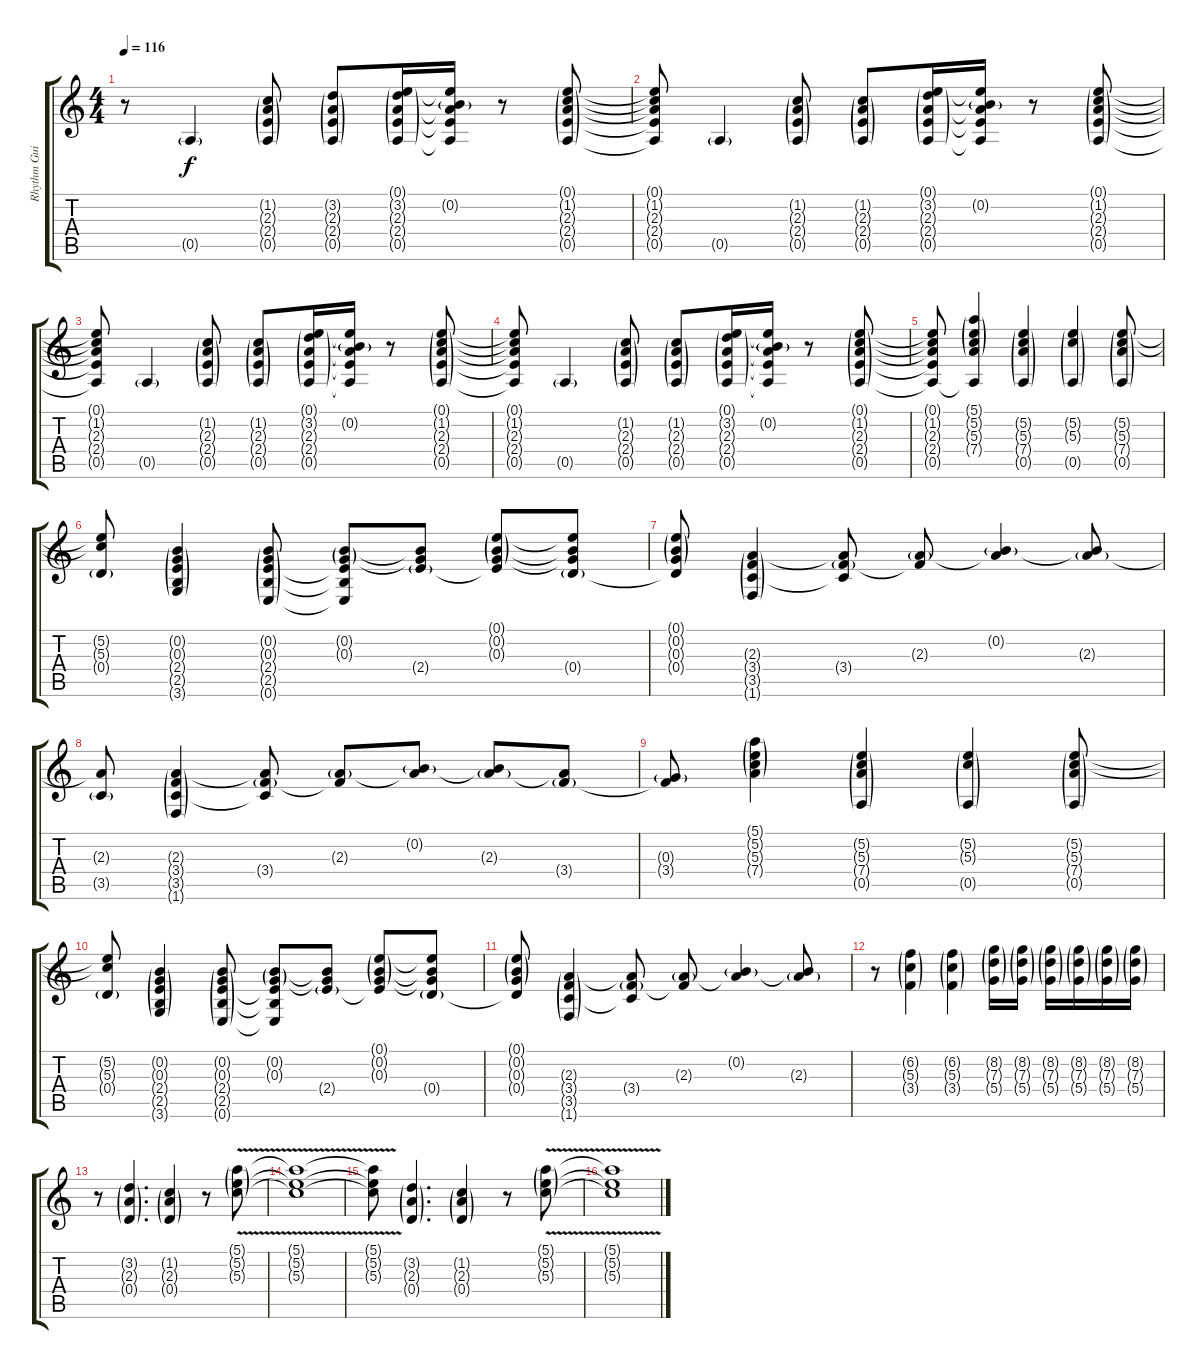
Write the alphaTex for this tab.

\track ("Rhythm Guitar 1 Echo" "Rhythm Gui") {instrument distortionguitar}
\staff {score tabs}
\tuning (E4 B3 G3 D3 A2 E2) {hide}
\ts (4 4)
\tempo 116
\clef g2
\ks c
r.8{dy f} 0.5{g}.4{volume 6} (1.2{g} 2.3{g} 2.4{g} 0.5{g}).8 (3.2{g} 2.3{g} 2.4{g} 0.5{g}).8 (0.1{g} 3.2{g} 2.3{g} 2.4{g} 0.5{g}).16 (0.1{t} 0.2{g} 2.3{t} 2.4{t} 0.5{t}).16 r.8 (0.1{g} 1.2{g} 2.3{g} 2.4{g} 0.5{g}).8 |
(0.1{t} 1.2{t} 2.3{t} 2.4{t} 0.5{t}).8 0.5{g}.4 (1.2{g} 2.3{g} 2.4{g} 0.5{g}).8 (1.2{g} 2.3{g} 2.4{g} 0.5{g}).8 (0.1{g} 3.2{g} 2.3{g} 2.4{g} 0.5{g}).16 (0.1{t} 0.2{g} 2.3{t} 2.4{t} 0.5{t}).16 r.8 (0.1{g} 1.2{g} 2.3{g} 2.4{g} 0.5{g}).8 |
(0.1{t} 1.2{t} 2.3{t} 2.4{t} 0.5{t}).8 0.5{g}.4 (1.2{g} 2.3{g} 2.4{g} 0.5{g}).8 (1.2{g} 2.3{g} 2.4{g} 0.5{g}).8 (0.1{g} 3.2{g} 2.3{g} 2.4{g} 0.5{g}).16 (0.1{t} 0.2{g} 2.3{t} 2.4{t} 0.5{t}).16 r.8 (0.1{g} 1.2{g} 2.3{g} 2.4{g} 0.5{g}).8 |
(0.1{t} 1.2{t} 2.3{t} 2.4{t} 0.5{t}).8 0.5{g}.4 (1.2{g} 2.3{g} 2.4{g} 0.5{g}).8 (1.2{g} 2.3{g} 2.4{g} 0.5{g}).8 (0.1{g} 3.2{g} 2.3{g} 2.4{g} 0.5{g}).16 (0.1{t} 0.2{g} 2.3{t} 2.4{t} 0.5{t}).16 r.8 (0.1{g} 1.2{g} 2.3{g} 2.4{g} 0.5{g}).8 |
(0.1{t} 1.2{t} 2.3{t} 2.4{t} 0.5{t}).8 (5.1{g} 5.2{g} 5.3{g} 7.4{g} 0.5{t}).4 (5.2{g} 5.3{g} 7.4{g} 0.5{g}).4 (5.2{g} 5.3{g} 0.5{g}).4 (5.2{g} 5.3{g} 7.4{g} 0.5{g}).8 |
(5.2{t} 5.3{t} 0.4{g}).8 (0.2{g} 0.3{g} 2.4{g} 2.5{g} 3.6{g}).4 (0.2{g} 0.3{g} 2.4{g} 2.5{g} 0.6{g}).8 (0.2{g} 0.3{g} 2.4{t} 2.5{t} 0.6{t}).8 (0.2{t} 0.3{t} 2.4{g}).8 (0.1{g} 0.2{g} 0.3{g} 2.4{t}).8 (0.1{t} 0.2{t} 0.3{t} 0.4{g}).8 |
(0.1{g} 0.2{g} 0.3{g} 0.4{t}).8 (2.3{g} 3.4{g} 3.5{g} 1.6{g}).4 (2.3{t} 3.4{g} 3.5{t}).8 (2.3{g} 3.4{t}).8 (0.2{g} 2.3{t}).4 (0.2{t} 2.3{g}).8 |
(2.3{t} 3.5{g}).8 (2.3{g} 3.4{g} 3.5{g} 1.6{g}).4 (2.3{t} 3.4{g} 3.5{t}).8 (2.3{g} 3.4{t}).8 (0.2{g} 2.3{t}).8 (0.2{t} 2.3{g}).8 (2.3{t} 3.4{g}).8 |
(0.3{g} 3.4{t}).8 (5.1{g} 5.2{g} 5.3{g} 7.4{g}).4 (5.2{g} 5.3{g} 7.4{g} 0.5{g}).4 (5.2{g} 5.3{g} 0.5{g}).4 (5.2{g} 5.3{g} 7.4{g} 0.5{g}).8 |
(5.2{t} 5.3{t} 0.4{g}).8 (0.2{g} 0.3{g} 2.4{g} 2.5{g} 3.6{g}).4 (0.2{g} 0.3{g} 2.4{g} 2.5{g} 0.6{g}).8 (0.2{g} 0.3{g} 2.4{t} 2.5{t} 0.6{t}).8 (0.2{t} 0.3{t} 2.4{g}).8 (0.1{g} 0.2{g} 0.3{g} 2.4{t}).8 (0.1{t} 0.2{t} 0.3{t} 0.4{g}).8 |
(0.1{g} 0.2{g} 0.3{g} 0.4{t}).8 (2.3{g} 3.4{g} 3.5{g} 1.6{g}).4 (2.3{t} 3.4{g} 3.5{t}).8 (2.3{g} 3.4{t}).8 (0.2{g} 2.3{t}).4 (0.2{t} 2.3{g}).8 |
r.8 (6.2{g} 5.3{g} 3.4{g}).4 (6.2{g} 5.3{g} 3.4{g}).4 (8.2{g} 7.3{g} 5.4{g}).16 (8.2{g} 7.3{g} 5.4{g}).16 (8.2{g} 7.3{g} 5.4{g}).16 (8.2{g} 7.3{g} 5.4{g}).16 (8.2{g} 7.3{g} 5.4{g}).16 (8.2{g} 7.3{g} 5.4{g}).16 |
r.8 (3.2{g} 2.3{g} 0.4{g}).4{d} (1.2{g} 2.3{g} 0.4{g}).4 r.8 (5.1{v g} 5.2{v g} 5.3{v g}).8 |
(5.1{v t} 5.2{v t} 5.3{v t}).1 |
(5.1{v t} 5.2{v t} 5.3{v t}).8 (3.2{g} 2.3{g} 0.4{g}).4{d} (1.2{g} 2.3{g} 0.4{g}).4 r.8 (5.1{v g} 5.2{v g} 5.3{v g}).8 |
(5.1{v t} 5.2{v t} 5.3{v t}).1
